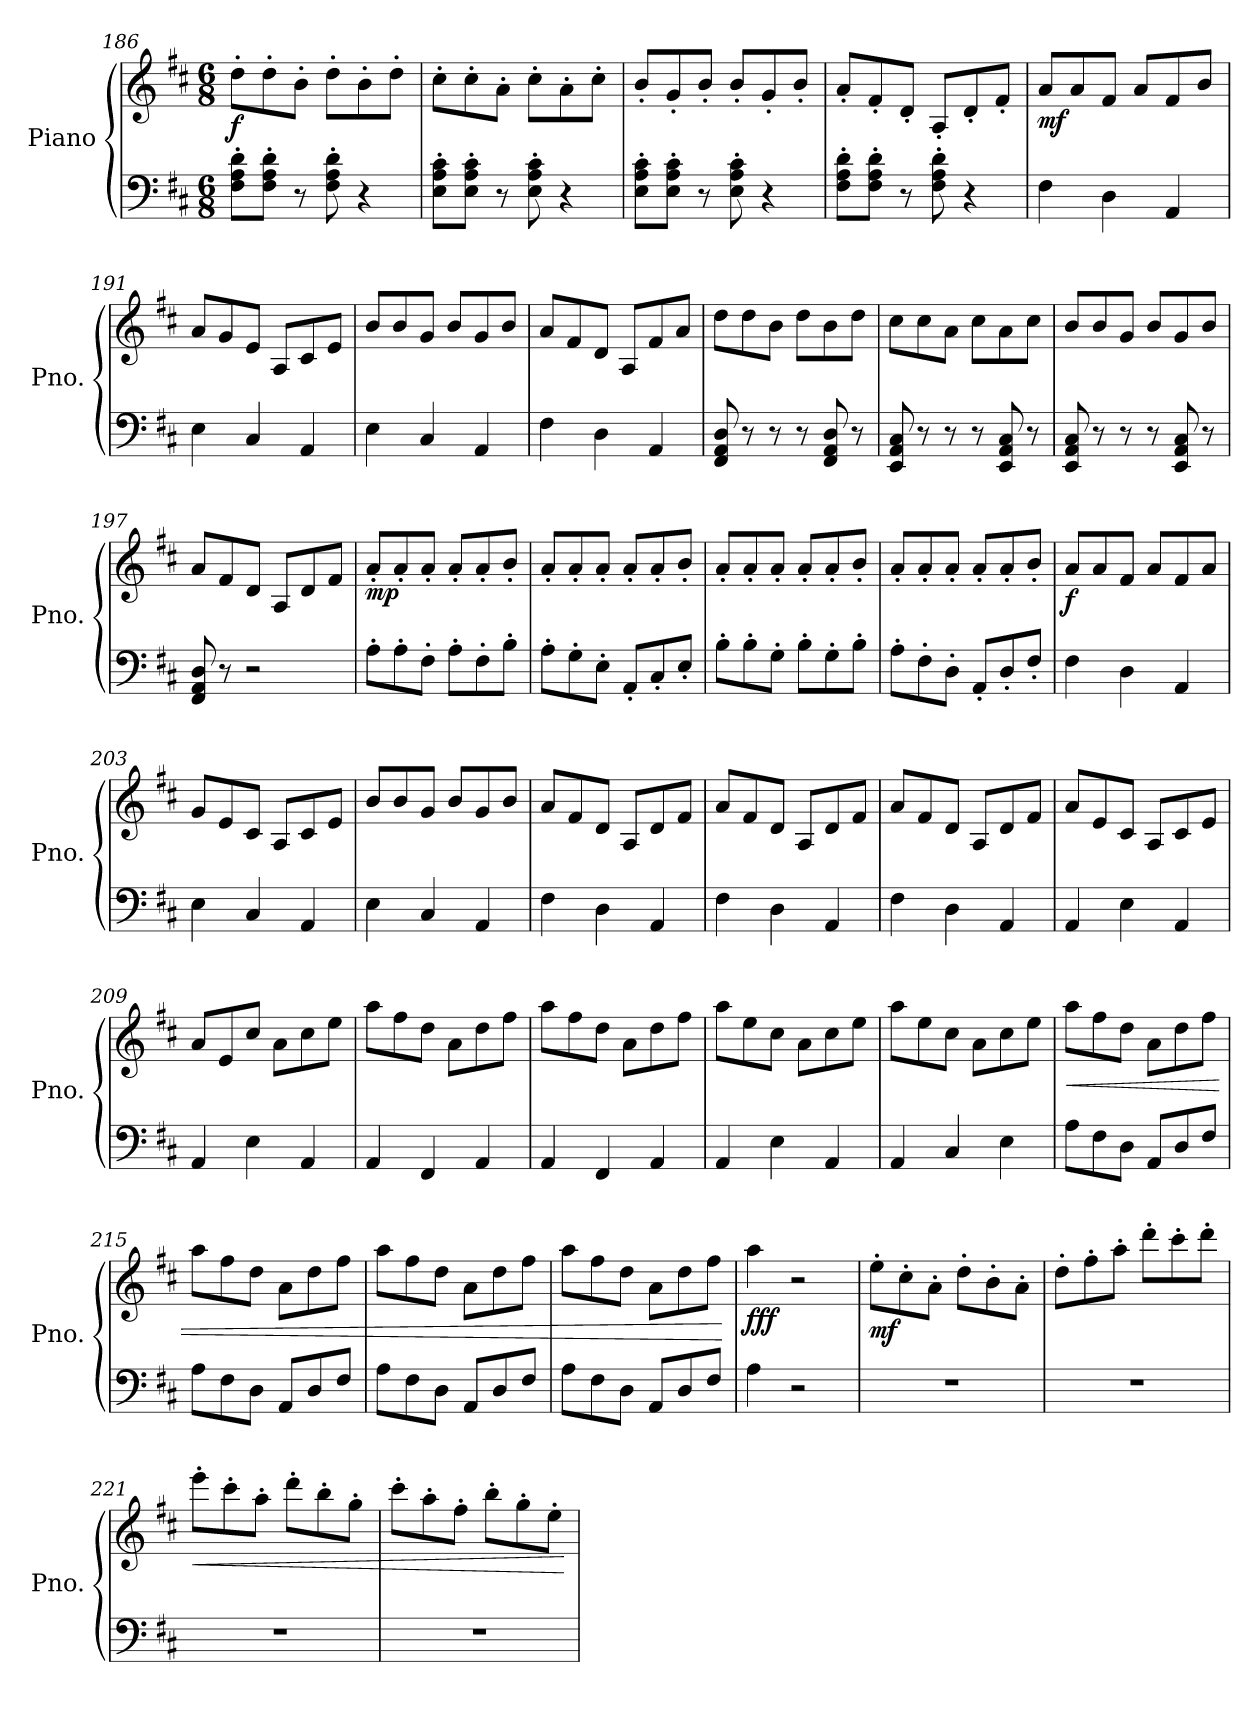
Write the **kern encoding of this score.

**kern	**kern	**dynam
*part1	*part1	*part1
*staff2	*staff1	*staff1/2
*I"Piano	*	*
*I'Pno.	*	*
!!LO:LB:g=z
*clefF4	*clefG2	*
*k[f#c#]	*k[f#c#]	*
*M6/8	*M6/8	*
=186	=186	=186
!	!	!LO:DY:b
8F#\' 8A\' 8d\'L	8dd'\L	f
8F#\' 8A\' 8d\'J	8dd'\	.
8r	8b'\J	.
8F#\' 8A\' 8d\'	8dd'\L	.
4r	8b'\	.
.	8dd'\J	.
=187	=187	=187
8E\' 8A\' 8c#\'L	8cc#'\L	.
8E\' 8A\' 8c#\'J	8cc#'\	.
8r	8a'\J	.
8E\' 8A\' 8c#\'	8cc#'\L	.
4r	8a'\	.
.	8cc#'\J	.
=188	=188	=188
8E\' 8A\' 8c#\'L	8b'/L	.
8E\' 8A\' 8c#\'J	8g'/	.
8r	8b'/J	.
8E\' 8A\' 8c#\'	8b'/L	.
4r	8g'/	.
.	8b'/J	.
=189	=189	=189
8F#\' 8A\' 8d\'L	8a'/L	.
8F#\' 8A\' 8d\'J	8f#'/	.
8r	8d'/J	.
8F#\' 8A\' 8d\'	8A'/L	.
4r	8d'/	.
.	8f#'/J	.
=190	=190	=190
!	!	!LO:DY:b
4F#\	8a/L	mf
.	8a/	.
4D\	8f#/J	.
.	8a/L	.
4AA/	8f#/	.
.	8b/J	.
=191	=191	=191
4E\	8a/L	.
.	8g/	.
4C#/	8e/J	.
.	8A/L	.
4AA/	8c#/	.
.	8e/J	.
!!LO:PB:g=z
=192	=192	=192
4E\	8b/L	.
.	8b/	.
4C#/	8g/J	.
.	8b/L	.
4AA/	8g/	.
.	8b/J	.
=193	=193	=193
4F#\	8a/L	.
.	8f#/	.
4D\	8d/J	.
.	8A/L	.
4AA/	8f#/	.
.	8a/J	.
=194	=194	=194
8FF#/ 8AA/ 8D/	8dd\L	.
8r	8dd\	.
8r	8b\J	.
8r	8dd\L	.
8FF#/ 8AA/ 8D/	8b\	.
8r	8dd\J	.
=195	=195	=195
8EE/ 8AA/ 8C#/	8cc#\L	.
8r	8cc#\	.
8r	8a\J	.
8r	8cc#\L	.
8EE/ 8AA/ 8C#/	8a\	.
8r	8cc#\J	.
=196	=196	=196
8EE/ 8AA/ 8C#/	8b/L	.
8r	8b/	.
8r	8g/J	.
8r	8b/L	.
8EE/ 8AA/ 8C#/	8g/	.
8r	8b/J	.
=197	=197	=197
8FF#/ 8AA/ 8D/	8a/L	.
8r	8f#/	.
2r	8d/J	.
.	8A/L	.
.	8d/	.
.	8f#/J	.
!!LO:LB:g=z
=198	=198	=198
!	!	!LO:DY:b
8A'\L	8a'/L	mp
8A'\	8a'/	.
8F#'\J	8a'/J	.
8A'\L	8a'/L	.
8F#'\	8a'/	.
8B'\J	8b'/J	.
=199	=199	=199
8A'\L	8a'/L	.
8G'\	8a'/	.
8E'\J	8a'/J	.
8AA'/L	8a'/L	.
8C#'/	8a'/	.
8E'/J	8b'/J	.
=200	=200	=200
8B'\L	8a'/L	.
8B'\	8a'/	.
8G'\J	8a'/J	.
8B'\L	8a'/L	.
8G'\	8a'/	.
8B'\J	8b'/J	.
=201	=201	=201
8A'\L	8a'/L	.
8F#'\	8a'/	.
8D'\J	8a'/J	.
8AA'/L	8a'/L	.
8D'/	8a'/	.
8F#'/J	8b'/J	.
=202	=202	=202
!	!	!LO:DY:b
4F#\	8a/L	f
.	8a/	.
4D\	8f#/J	.
.	8a/L	.
4AA/	8f#/	.
.	8a/J	.
=203	=203	=203
4E\	8g/L	.
.	8e/	.
4C#/	8c#/J	.
.	8A/L	.
4AA/	8c#/	.
.	8e/J	.
!!LO:LB:g=z
=204	=204	=204
4E\	8b/L	.
.	8b/	.
4C#/	8g/J	.
.	8b/L	.
4AA/	8g/	.
.	8b/J	.
=205	=205	=205
4F#\	8a/L	.
.	8f#/	.
4D\	8d/J	.
.	8A/L	.
4AA/	8d/	.
.	8f#/J	.
=206	=206	=206
4F#\	8a/L	.
.	8f#/	.
4D\	8d/J	.
.	8A/L	.
4AA/	8d/	.
.	8f#/J	.
=207	=207	=207
4F#\	8a/L	.
.	8f#/	.
4D\	8d/J	.
.	8A/L	.
4AA/	8d/	.
.	8f#/J	.
=208	=208	=208
4AA/	8a/L	.
.	8e/	.
4E\	8c#/J	.
.	8A/L	.
4AA/	8c#/	.
.	8e/J	.
=209	=209	=209
4AA/	8a/L	.
.	8e/	.
4E\	8cc#/J	.
.	8a\L	.
4AA/	8cc#\	.
.	8ee\J	.
!!LO:LB:g=z
=210	=210	=210
4AA/	8aa\L	.
.	8ff#\	.
4FF#/	8dd\J	.
.	8a\L	.
4AA/	8dd\	.
.	8ff#\J	.
=211	=211	=211
4AA/	8aa\L	.
.	8ff#\	.
4FF#/	8dd\J	.
.	8a\L	.
4AA/	8dd\	.
.	8ff#\J	.
=212	=212	=212
4AA/	8aa\L	.
.	8ee\	.
4E\	8cc#\J	.
.	8a\L	.
4AA/	8cc#\	.
.	8ee\J	.
=213	=213	=213
4AA/	8aa\L	.
.	8ee\	.
4C#/	8cc#\J	.
.	8a\L	.
4E\	8cc#\	.
.	8ee\J	.
=214	=214	=214
!	!	!LO:HP:b
8A\L	8aa\L	<
8F#\	8ff#\	.
8D\J	8dd\J	.
8AA/L	8a\L	.
8D/	8dd\	.
8F#/J	8ff#\J	.
=215	=215	=215
8A\L	8aa\L	.
8F#\	8ff#\	.
8D\J	8dd\J	.
8AA/L	8a\L	.
8D/	8dd\	.
8F#/J	8ff#\J	.
!!LO:LB:g=z
=216	=216	=216
8A\L	8aa\L	.
8F#\	8ff#\	.
8D\J	8dd\J	.
8AA/L	8a\L	.
8D/	8dd\	.
8F#/J	8ff#\J	.
=217	=217	=217
8A\L	8aa\L	.
8F#\	8ff#\	.
8D\J	8dd\J	.
8AA/L	8a\L	.
8D/	8dd\	.
8F#/J	8ff#\J	.
.	.	[
=218	=218	=218
!	!	!LO:DY:b
4A\	4aa\	fff
2r	2r	.
=219	=219	=219
!	!	!LO:DY:b
2.r	8ee'\L	mf
.	8cc#'\	.
.	8a'\J	.
.	8dd'\L	.
.	8b'\	.
.	8a'\J	.
=220	=220	=220
2.r	8dd'\L	.
.	8ff#'\	.
.	8aa'\J	.
.	8ddd'\L	.
.	8ccc#'\	.
.	8ddd'\J	.
=221	=221	=221
!	!	!LO:HP:b
2.r	8eee'\L	<
.	8ccc#'\	.
.	8aa'\J	.
.	8ddd'\L	.
.	8bb'\	.
.	8gg'\J	.
!!LO:PB:g=z
=222	=222	=222
2.r	8ccc#'\L	.
.	8aa'\	.
.	8ff#'\J	.
.	8bb'\L	.
.	8gg'\	.
.	8ee'\J	.
.	.	[
=	=	=
*-	*-	*-
